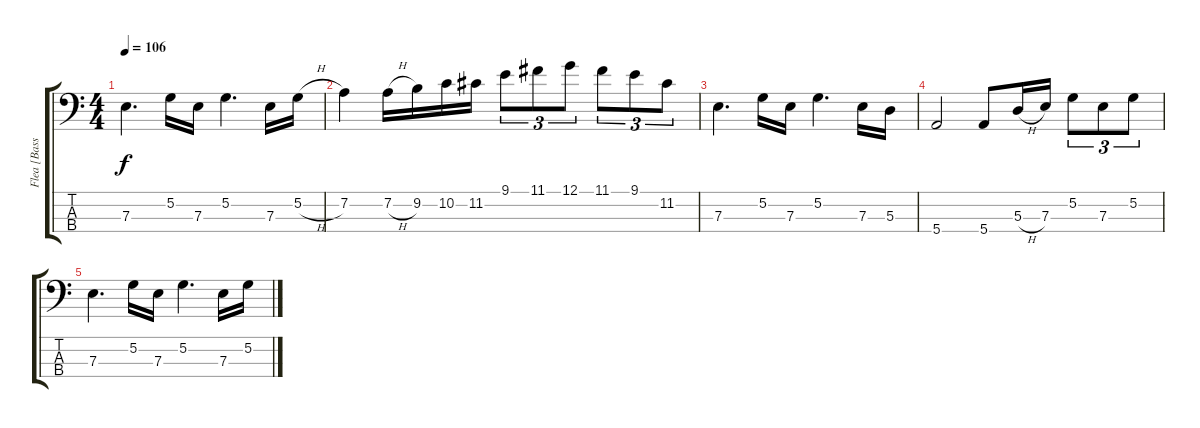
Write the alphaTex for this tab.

\track ("Flea [Bass]" "Flea [Bass") {instrument slapbass1}
\staff {score tabs}
\tuning (G2 D2 A1 E1) {hide}
\ts (4 4)
\tempo 106
\clef f4
\ks c
7.3.4{d dy f} 5.2.16 7.3.16 5.2.4{d} 7.3.16 5.2{h}.16 |
7.2.4 7.2{h}.16 9.2.16 10.2.16 11.2.16 9.1.8{tu (3 2)} 11.1.8{tu (3 2)} 12.1.8{tu (3 2)} 11.1.8{tu (3 2)} 9.1.8{tu (3 2)} 11.2.8{tu (3 2)} |
7.3.4{d volume 0} 5.2.16 7.3.16 5.2.4{d} 7.3.16 5.3.16 |
5.4.2 5.4.8 5.3{h}.16 7.3.16 5.2.8{tu (3 2)} 7.3.8{tu (3 2)} 5.2.8{tu (3 2)} |
7.3.4{d} 5.2.16 7.3.16 5.2.4{d} 7.3.16 5.2.16
